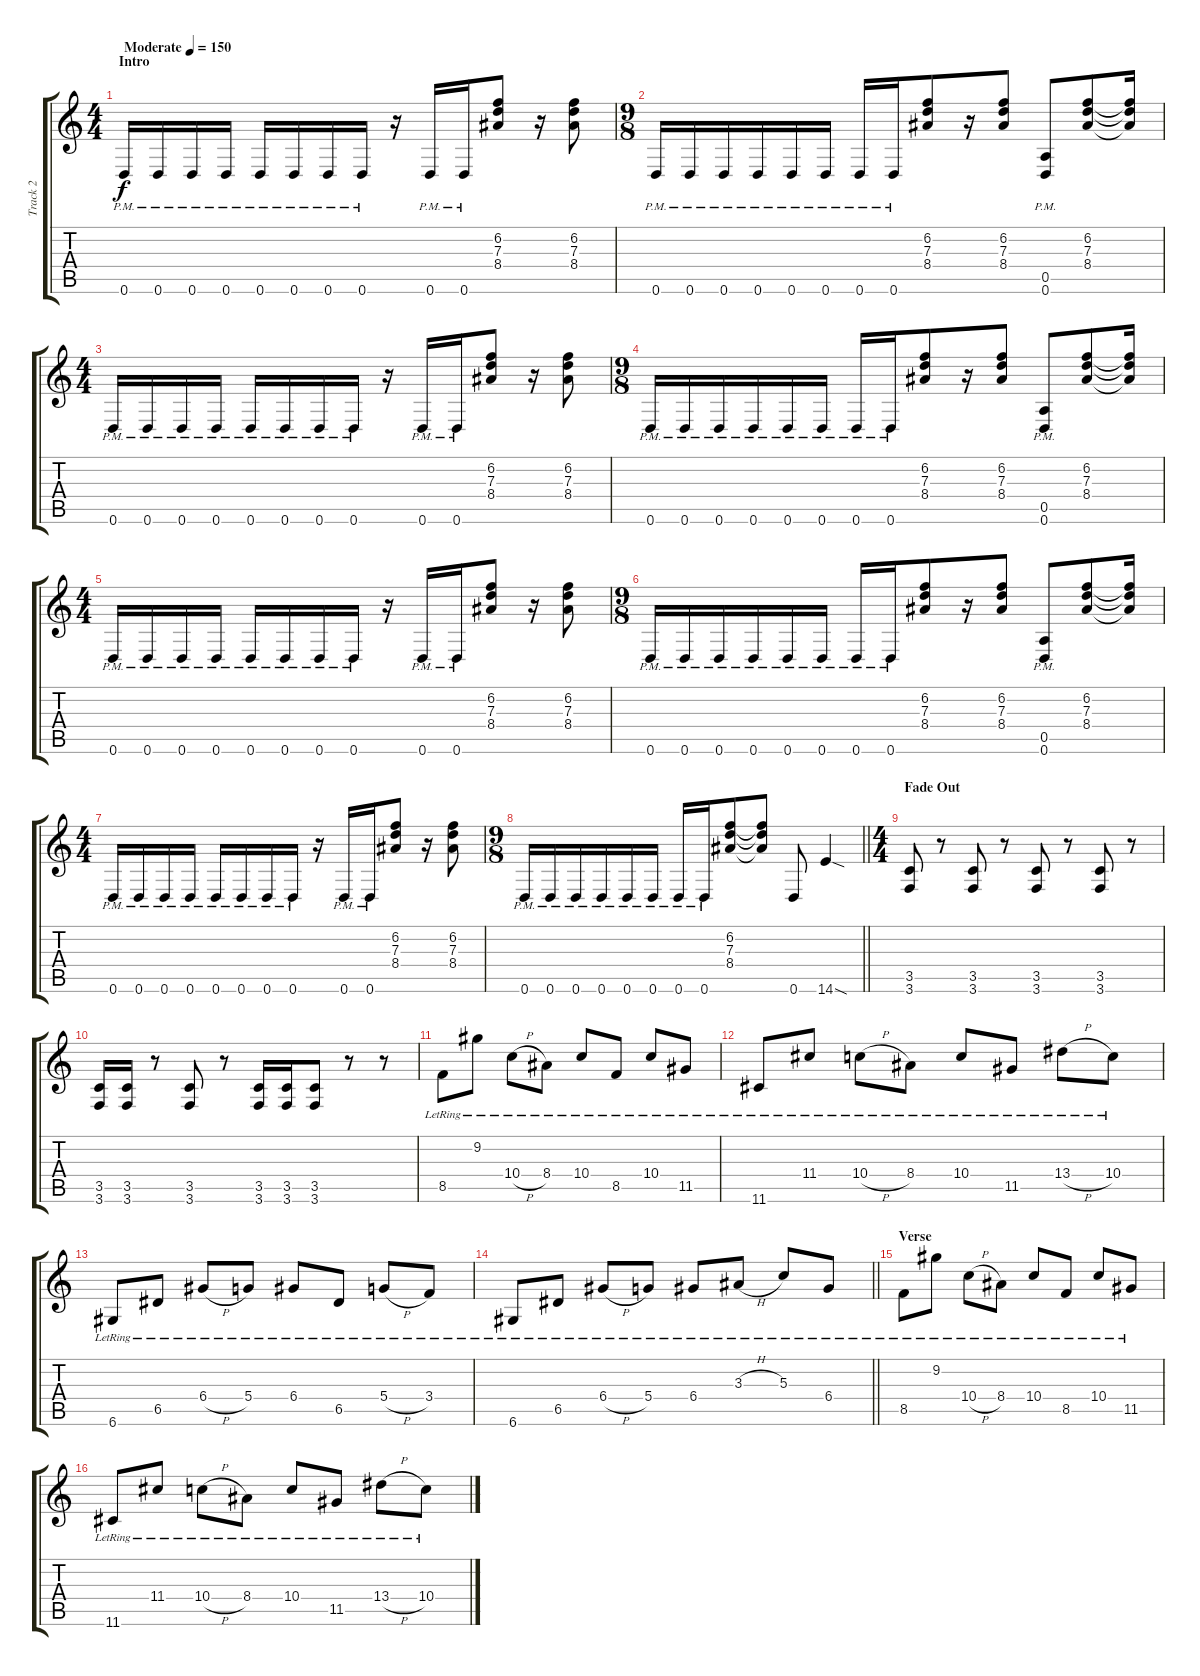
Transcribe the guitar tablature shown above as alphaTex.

\track ("Track 2" "Track 2") {instrument overdrivenguitar}
\staff {score tabs}
\tuning (E4 B3 G3 D3 A2 D2) {hide}
\ts (4 4)
\section ("" "Intro")
\tempo (150 "Moderate")
\clef g2
\ks c
0.6{pm}.16{dy f instrument overdrivenguitar} 0.6{pm}.16 0.6{pm}.16 0.6{pm}.16 0.6{pm}.16 0.6{pm}.16 0.6{pm}.16 0.6{pm}.16 r.16 0.6{pm}.16 0.6{pm}.16 (6.2 7.3 8.4).8 r.16 (6.2 7.3 8.4).8 |
\ts (9 8)
0.6{pm}.16 0.6{pm}.16 0.6{pm}.16 0.6{pm}.16 0.6{pm}.16 0.6{pm}.16 0.6{pm}.16 0.6{pm}.16 (6.2 7.3 8.4).8 r.16 (6.2 7.3 8.4).8 (0.5{pm} 0.6{pm}).8 (6.2 7.3 8.4).8 (6.2{t} 7.3{t} 8.4{t}).16 |
\ts (4 4)
0.6{pm}.16 0.6{pm}.16 0.6{pm}.16 0.6{pm}.16 0.6{pm}.16 0.6{pm}.16 0.6{pm}.16 0.6{pm}.16 r.16 0.6{pm}.16 0.6{pm}.16 (6.2 7.3 8.4).8 r.16 (6.2 7.3 8.4).8 |
\ts (9 8)
0.6{pm}.16 0.6{pm}.16 0.6{pm}.16 0.6{pm}.16 0.6{pm}.16 0.6{pm}.16 0.6{pm}.16 0.6{pm}.16 (6.2 7.3 8.4).8 r.16 (6.2 7.3 8.4).8 (0.5{pm} 0.6{pm}).8 (6.2 7.3 8.4).8 (6.2{t} 7.3{t} 8.4{t}).16 |
\ts (4 4)
0.6{pm}.16 0.6{pm}.16 0.6{pm}.16 0.6{pm}.16 0.6{pm}.16 0.6{pm}.16 0.6{pm}.16 0.6{pm}.16 r.16 0.6{pm}.16 0.6{pm}.16 (6.2 7.3 8.4).8 r.16 (6.2 7.3 8.4).8 |
\ts (9 8)
0.6{pm}.16 0.6{pm}.16 0.6{pm}.16 0.6{pm}.16 0.6{pm}.16 0.6{pm}.16 0.6{pm}.16 0.6{pm}.16 (6.2 7.3 8.4).8 r.16 (6.2 7.3 8.4).8 (0.5{pm} 0.6{pm}).8 (6.2 7.3 8.4).8 (6.2{t} 7.3{t} 8.4{t}).16 |
\ts (4 4)
0.6{pm}.16 0.6{pm}.16 0.6{pm}.16 0.6{pm}.16 0.6{pm}.16 0.6{pm}.16 0.6{pm}.16 0.6{pm}.16 r.16 0.6{pm}.16 0.6{pm}.16 (6.2 7.3 8.4).8 r.16 (6.2 7.3 8.4).8 |
\ts (9 8)
\barLineRight lightlight
0.6{pm}.16 0.6{pm}.16 0.6{pm}.16 0.6{pm}.16 0.6{pm}.16 0.6{pm}.16 0.6{pm}.16 0.6{pm}.16 (6.2 7.3 8.4).8 (6.2{t} 7.3{t} 8.4{t}).8 0.6.8 14.6{sod}.4 |
\ts (4 4)
\section ("" "Fade Out")
(3.5 3.6).8{volume 0} r.8 (3.5 3.6).8 r.8 (3.5 3.6).8 r.8 (3.5 3.6).8 r.8 |
(3.5 3.6).16 (3.5 3.6).16 r.8 (3.5 3.6).8 r.8 (3.5 3.6).16 (3.5 3.6).16 (3.5 3.6).8 r.8 r.8 |
8.5{lr}.8{volume 16 instrument electricguitarclean} 9.2{lr}.8 10.4{h lr}.8 8.4{lr}.8 10.4{lr}.8 8.5{lr}.8 10.4{lr}.8 11.5{lr}.8 |
11.6{lr}.8 11.4{lr}.8 10.4{h lr}.8 8.4{lr}.8 10.4{lr}.8 11.5{lr}.8 13.4{h lr}.8 10.4{lr}.8 |
6.6{lr}.8 6.5{lr}.8 6.4{h lr}.8 5.4{lr}.8 6.4{lr}.8 6.5{lr}.8 5.4{h lr}.8 3.4{lr}.8 |
\barLineRight lightlight
6.6{lr}.8 6.5{lr}.8 6.4{h lr}.8 5.4{lr}.8 6.4{lr}.8 3.3{h lr}.8 5.3{lr}.8 6.4{lr}.8 |
\section ("" "Verse")
8.5{lr}.8{instrument electricguitarclean} 9.2{lr}.8 10.4{h lr}.8 8.4{lr}.8 10.4{lr}.8 8.5{lr}.8 10.4{lr}.8 11.5{lr}.8 |
11.6{lr}.8 11.4{lr}.8 10.4{h lr}.8 8.4{lr}.8 10.4{lr}.8 11.5{lr}.8 13.4{h lr}.8 10.4{lr}.8
